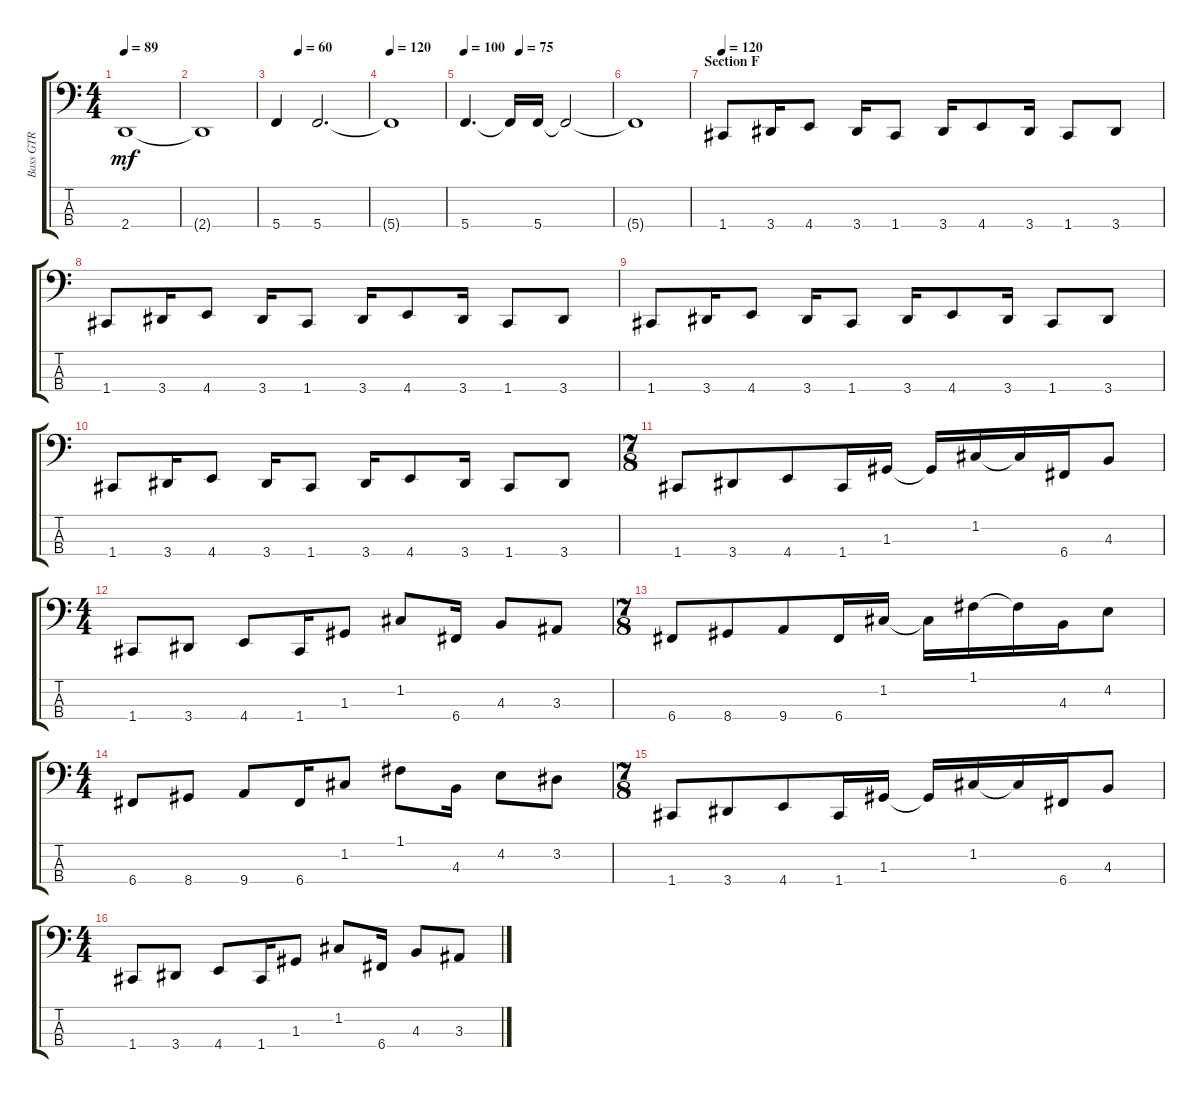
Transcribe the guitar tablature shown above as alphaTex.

\track ("Bass GTR" "Bass GTR") {instrument electricbassfinger}
\staff {score tabs}
\tuning (F2 C2 G1 C1) {hide}
\ts (4 4)
\tempo 89
\clef f4
\ks aminor
2.4.1{dy mf} |
2.4{t}.1 |
\tempo (60 0.25)
5.4.4 5.4.2{d} |
\tempo 120
5.4{t}.1 |
\tempo 100
\tempo (75 0.375)
5.4.4{d} 5.4{t}.16 5.4.16 5.4{t}.2 |
5.4{t}.1 |
\section ("" "Section F")
\tempo 120
1.4.8 3.4.16 4.4.8 3.4.16 1.4.8 3.4.16 4.4.8 3.4.16 1.4.8 3.4.8 |
1.4.8 3.4.16 4.4.8 3.4.16 1.4.8 3.4.16 4.4.8 3.4.16 1.4.8 3.4.8 |
1.4.8 3.4.16 4.4.8 3.4.16 1.4.8 3.4.16 4.4.8 3.4.16 1.4.8 3.4.8 |
1.4.8 3.4.16 4.4.8 3.4.16 1.4.8 3.4.16 4.4.8 3.4.16 1.4.8 3.4.8 |
\ts (7 8)
1.4.8 3.4.8 4.4.8 1.4.16 1.3.16 1.3{t}.16 1.2.16 1.2{t}.16 6.4.16 4.3.8 |
\ts (4 4)
1.4.8 3.4.8 4.4.8 1.4.16 1.3.8 1.2.8 6.4.16 4.3.8 3.3.8 |
\ts (7 8)
6.4.8 8.4.8 9.4.8 6.4.16 1.2.16 1.2{t}.16 1.1.16 1.1{t}.16 4.3.16 4.2.8 |
\ts (4 4)
6.4.8 8.4.8 9.4.8 6.4.16 1.2.8 1.1.8 4.3.16 4.2.8 3.2.8 |
\ts (7 8)
1.4.8 3.4.8 4.4.8 1.4.16 1.3.16 1.3{t}.16 1.2.16 1.2{t}.16 6.4.16 4.3.8 |
\ts (4 4)
1.4.8 3.4.8 4.4.8 1.4.16 1.3.8 1.2.8 6.4.16 4.3.8 3.3.8
